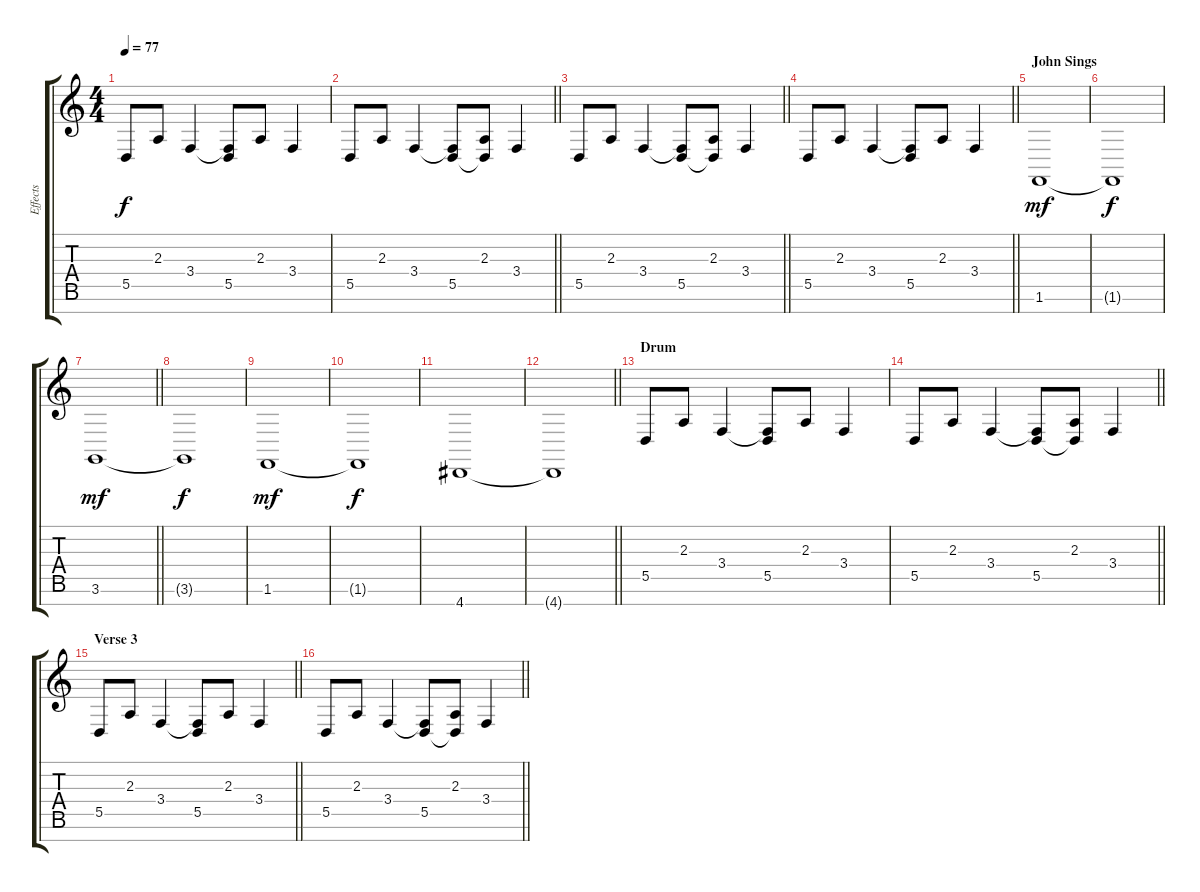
\track ("Effects" "Effects") {instrument stringensemble1}
\staff {score tabs}
\tuning (E4 B3 G3 D3 A2 E2 B1) {hide}
\ts (4 4)
\tempo 77
\clef g2
\ks c
5.5.8{dy f} 2.3.8 3.4.4 (3.4{t} 5.5).8 2.3.8 3.4.4 |
\barLineRight lightlight
5.5.8 2.3.8 3.4.4 (3.4{t} 5.5).8 (2.3 5.5{t}).8 3.4.4 |
\barLineRight lightlight
5.5.8 2.3.8 3.4.4 (3.4{t} 5.5).8 (2.3 5.5{t}).8 3.4.4 |
\barLineRight lightlight
5.5.8 2.3.8 3.4.4 (3.4{t} 5.5).8 2.3.8 3.4.4 |
\section ("" "John Sings")
1.6.1{dy mf} |
1.6{t}.1{dy f} |
\barLineRight lightlight
3.6.1{dy mf} |
3.6{t}.1{dy f} |
1.6.1{dy mf} |
1.6{t}.1{dy f} |
4.7.1 |
\barLineRight lightlight
4.7{t}.1 |
\section ("" "Drum")
5.5.8 2.3.8 3.4.4 (3.4{t} 5.5).8 2.3.8 3.4.4 |
\barLineRight lightlight
5.5.8 2.3.8 3.4.4 (3.4{t} 5.5).8 (2.3 5.5{t}).8 3.4.4 |
\section ("" "Verse 3")
\barLineRight lightlight
5.5.8 2.3.8 3.4.4 (3.4{t} 5.5).8 2.3.8 3.4.4 |
\barLineRight lightlight
5.5.8 2.3.8 3.4.4 (3.4{t} 5.5).8 (2.3 5.5{t}).8 3.4.4
